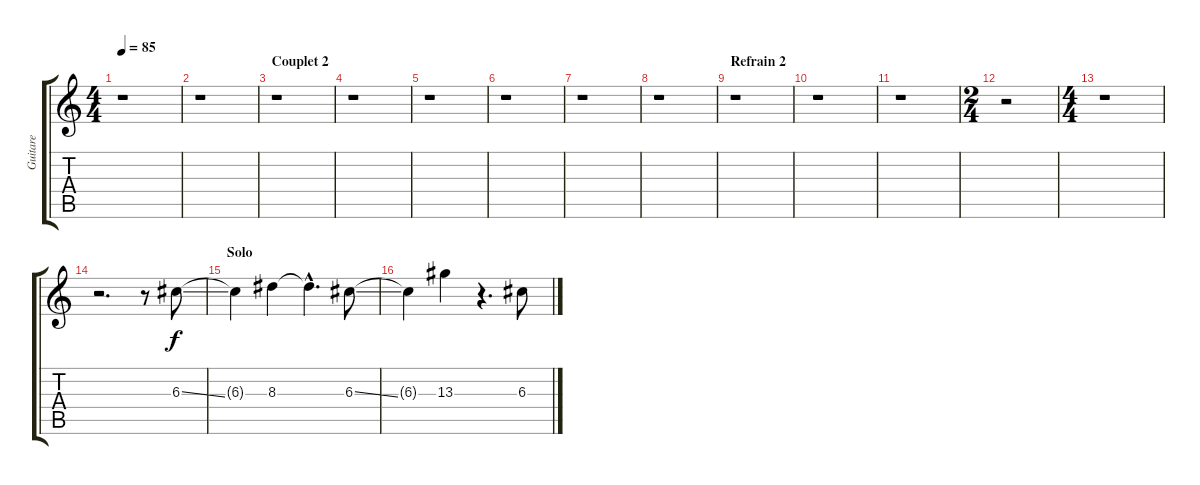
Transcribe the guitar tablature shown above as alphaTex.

\track ("Guitare " "Guitare ") {instrument distortionguitar}
\staff {score tabs}
\tuning (E4 B3 G3 D3 A2 E2) {hide}
\ts (4 4)
\tempo 85
\clef g2
\ks c
r.1{dy mp} |
r.1 |
\section ("" "Couplet 2")
r.1 |
r.1 |
r.1 |
r.1 |
r.1 |
r.1 |
\section ("" "Refrain 2")
r.1 |
r.1 |
r.1 |
\ts (2 4)
r.2 |
\ts (4 4)
r.1 |
r.2{d} r.8 6.3{ss}.8{dy f} |
\section ("" "Solo")
6.3{t}.4 8.3.4 8.3{hac t}.4{d} 6.3{ss}.8 |
6.3{t}.4 13.3.4 r.4{d} 6.3{ss}.8
